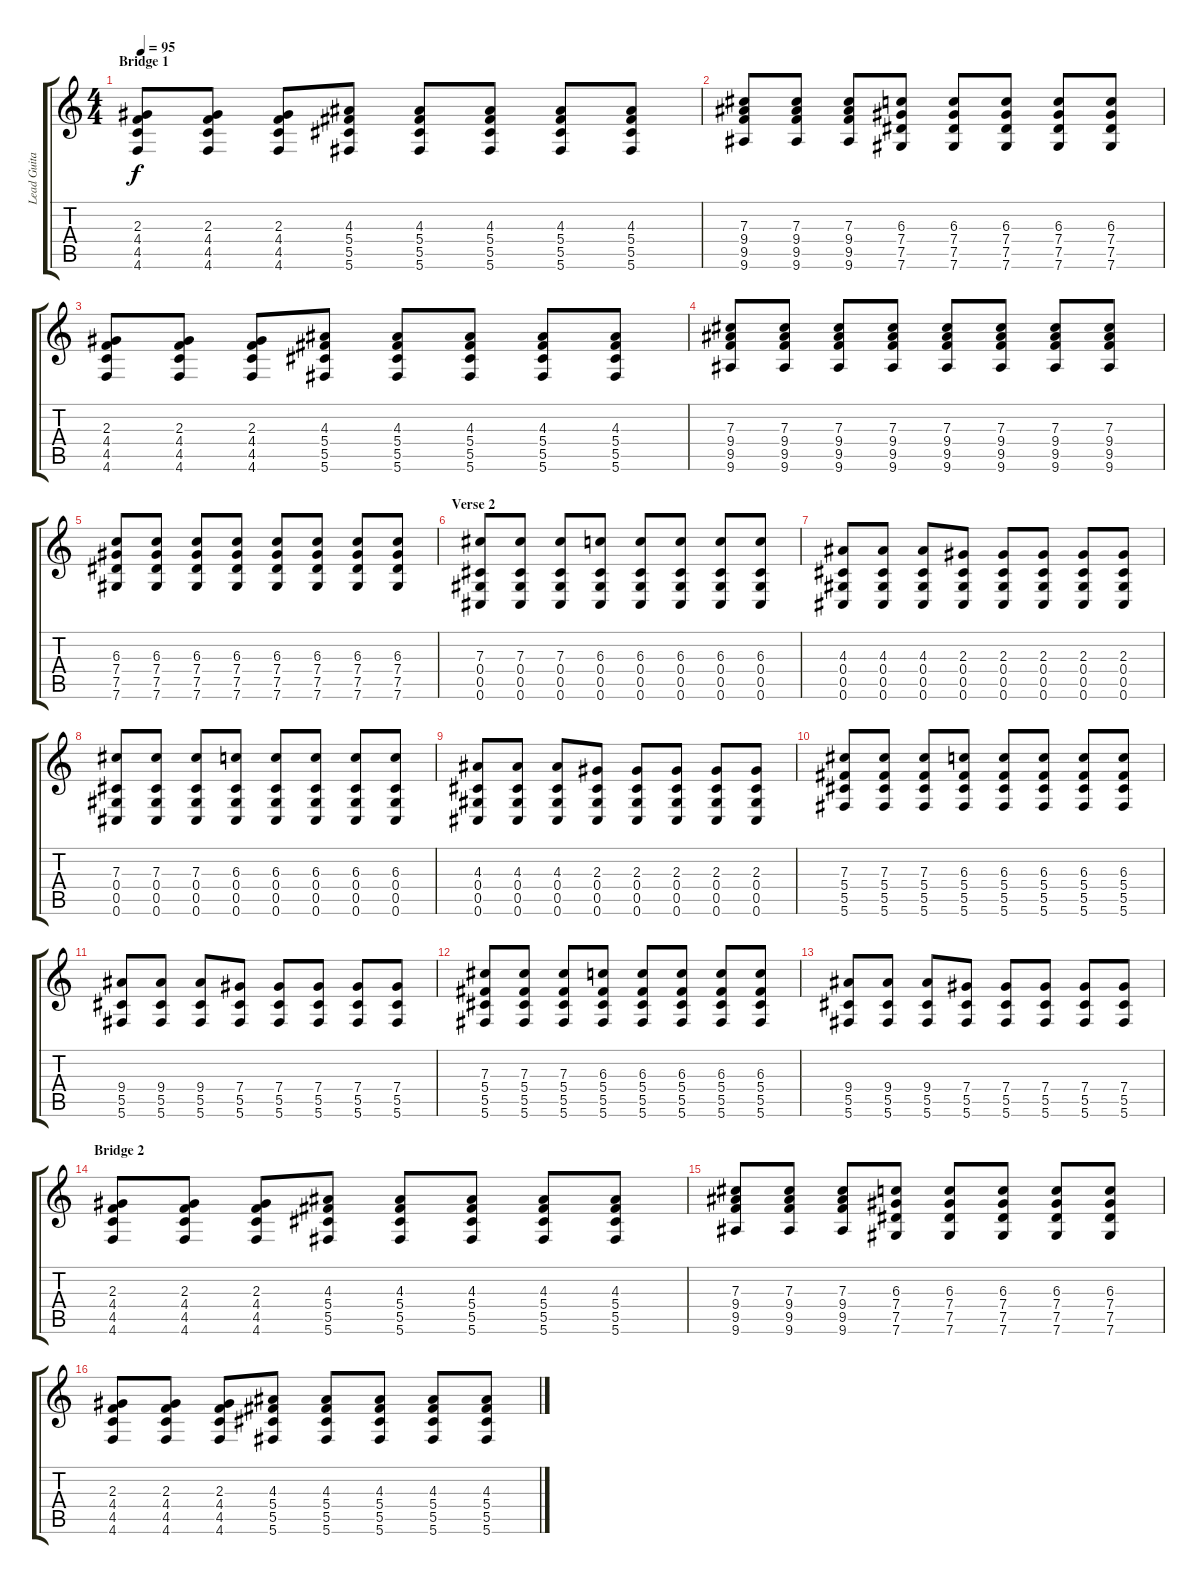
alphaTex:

\track ("Lead Guitar" "Lead Guita") {instrument electricguitarjazz}
\staff {score tabs}
\tuning (Eb4 Bb3 Gb3 Db3 Ab2 Db2) {hide}
\ts (4 4)
\section ("" "Bridge 1")
\tempo 95
\clef g2
\ks c
(2.3 4.4 4.5 4.6).8{dy f} (2.3 4.4 4.5 4.6).8 (2.3 4.4 4.5 4.6).8 (4.3 5.4 5.5 5.6).8 (4.3 5.4 5.5 5.6).8 (4.3 5.4 5.5 5.6).8 (4.3 5.4 5.5 5.6).8 (4.3 5.4 5.5 5.6).8 |
(7.3 9.4 9.5 9.6).8 (7.3 9.4 9.5 9.6).8 (7.3 9.4 9.5 9.6).8 (6.3 7.4 7.5 7.6).8 (6.3 7.4 7.5 7.6).8 (6.3 7.4 7.5 7.6).8 (6.3 7.4 7.5 7.6).8 (6.3 7.4 7.5 7.6).8 |
(2.3 4.4 4.5 4.6).8 (2.3 4.4 4.5 4.6).8 (2.3 4.4 4.5 4.6).8 (4.3 5.4 5.5 5.6).8 (4.3 5.4 5.5 5.6).8 (4.3 5.4 5.5 5.6).8 (4.3 5.4 5.5 5.6).8 (4.3 5.4 5.5 5.6).8 |
(7.3 9.4 9.5 9.6).8 (7.3 9.4 9.5 9.6).8 (7.3 9.4 9.5 9.6).8 (7.3 9.4 9.5 9.6).8 (7.3 9.4 9.5 9.6).8 (7.3 9.4 9.5 9.6).8 (7.3 9.4 9.5 9.6).8 (7.3 9.4 9.5 9.6).8 |
(6.3 7.4 7.5 7.6).8 (6.3 7.4 7.5 7.6).8 (6.3 7.4 7.5 7.6).8 (6.3 7.4 7.5 7.6).8 (6.3 7.4 7.5 7.6).8 (6.3 7.4 7.5 7.6).8 (6.3 7.4 7.5 7.6).8 (6.3 7.4 7.5 7.6).8 |
\section ("" "Verse 2")
(7.3 0.4 0.5 0.6).8 (7.3 0.4 0.5 0.6).8 (7.3 0.4 0.5 0.6).8 (6.3 0.4 0.5 0.6).8 (6.3 0.4 0.5 0.6).8 (6.3 0.4 0.5 0.6).8 (6.3 0.4 0.5 0.6).8 (6.3 0.4 0.5 0.6).8 |
(4.3 0.4 0.5 0.6).8 (4.3 0.4 0.5 0.6).8 (4.3 0.4 0.5 0.6).8 (2.3 0.4 0.5 0.6).8 (2.3 0.4 0.5 0.6).8 (2.3 0.4 0.5 0.6).8 (2.3 0.4 0.5 0.6).8 (2.3 0.4 0.5 0.6).8 |
(7.3 0.4 0.5 0.6).8 (7.3 0.4 0.5 0.6).8 (7.3 0.4 0.5 0.6).8 (6.3 0.4 0.5 0.6).8 (6.3 0.4 0.5 0.6).8 (6.3 0.4 0.5 0.6).8 (6.3 0.4 0.5 0.6).8 (6.3 0.4 0.5 0.6).8 |
(4.3 0.4 0.5 0.6).8 (4.3 0.4 0.5 0.6).8 (4.3 0.4 0.5 0.6).8 (2.3 0.4 0.5 0.6).8 (2.3 0.4 0.5 0.6).8 (2.3 0.4 0.5 0.6).8 (2.3 0.4 0.5 0.6).8 (2.3 0.4 0.5 0.6).8 |
(7.3 5.4 5.5 5.6).8 (7.3 5.4 5.5 5.6).8 (7.3 5.4 5.5 5.6).8 (6.3 5.4 5.5 5.6).8 (6.3 5.4 5.5 5.6).8 (6.3 5.4 5.5 5.6).8 (6.3 5.4 5.5 5.6).8 (6.3 5.4 5.5 5.6).8 |
(9.4 5.5 5.6).8 (9.4 5.5 5.6).8 (9.4 5.5 5.6).8 (7.4 5.5 5.6).8 (7.4 5.5 5.6).8 (7.4 5.5 5.6).8 (7.4 5.5 5.6).8 (7.4 5.5 5.6).8 |
(7.3 5.4 5.5 5.6).8 (7.3 5.4 5.5 5.6).8 (7.3 5.4 5.5 5.6).8 (6.3 5.4 5.5 5.6).8 (6.3 5.4 5.5 5.6).8 (6.3 5.4 5.5 5.6).8 (6.3 5.4 5.5 5.6).8 (6.3 5.4 5.5 5.6).8 |
(9.4 5.5 5.6).8 (9.4 5.5 5.6).8 (9.4 5.5 5.6).8 (7.4 5.5 5.6).8 (7.4 5.5 5.6).8 (7.4 5.5 5.6).8 (7.4 5.5 5.6).8 (7.4 5.5 5.6).8 |
\section ("" "Bridge 2")
(2.3 4.4 4.5 4.6).8 (2.3 4.4 4.5 4.6).8 (2.3 4.4 4.5 4.6).8 (4.3 5.4 5.5 5.6).8 (4.3 5.4 5.5 5.6).8 (4.3 5.4 5.5 5.6).8 (4.3 5.4 5.5 5.6).8 (4.3 5.4 5.5 5.6).8 |
(7.3 9.4 9.5 9.6).8 (7.3 9.4 9.5 9.6).8 (7.3 9.4 9.5 9.6).8 (6.3 7.4 7.5 7.6).8 (6.3 7.4 7.5 7.6).8 (6.3 7.4 7.5 7.6).8 (6.3 7.4 7.5 7.6).8 (6.3 7.4 7.5 7.6).8 |
(2.3 4.4 4.5 4.6).8 (2.3 4.4 4.5 4.6).8 (2.3 4.4 4.5 4.6).8 (4.3 5.4 5.5 5.6).8 (4.3 5.4 5.5 5.6).8 (4.3 5.4 5.5 5.6).8 (4.3 5.4 5.5 5.6).8 (4.3 5.4 5.5 5.6).8
